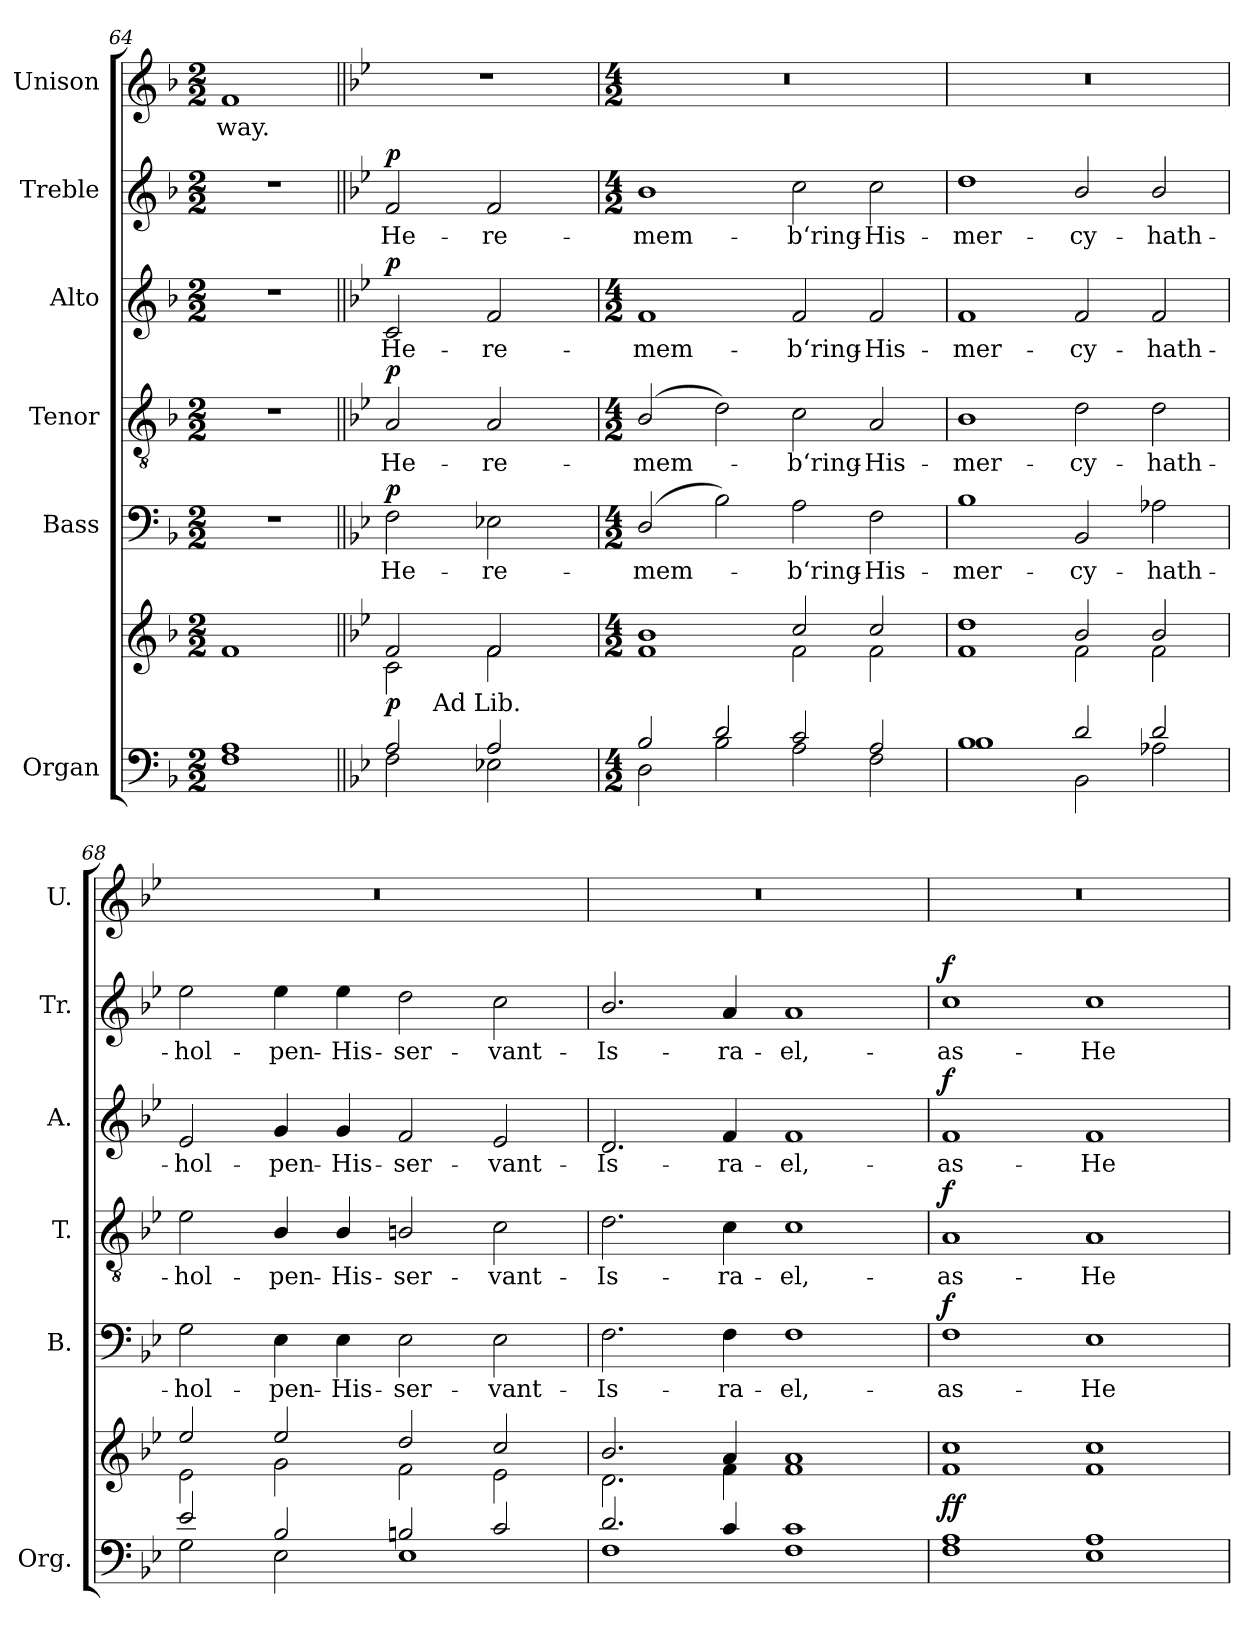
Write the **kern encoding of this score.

**kern	**kern	**dynam	**kern	**text	**dynam	**kern	**text	**dynam	**kern	**text	**dynam	**kern	**text	**dynam	**kern	**text
*part6	*part6	*part6	*part5	*part5	*part5	*part4	*part4	*part4	*part3	*part3	*part3	*part2	*part2	*part2	*part1	*part1
*staff7	*staff6	*staff6/7	*staff5	*staff5	*staff5	*staff4	*staff4	*staff4	*staff3	*staff3	*staff3	*staff2	*staff2	*staff2	*staff1	*staff1
*I"Organ	*	*	*I"Bass	*	*	*I"Tenor	*	*	*I"Alto	*	*	*I"Treble	*	*	*I"Unison	*
*I'Org.	*	*	*I'B.	*	*	*I'T.	*	*	*I'A.	*	*	*I'Tr.	*	*	*I'U.	*
*clefF4	*clefG2	*	*clefF4	*	*	*clefGv2	*	*	*clefG2	*	*	*clefG2	*	*	*clefG2	*
*	*	*	*	*	*	*ITrd7c12	*	*	*	*	*	*	*	*	*	*
*k[b-]	*k[b-]	*	*k[b-]	*	*	*k[b-]	*	*	*k[b-]	*	*	*k[b-]	*	*	*k[b-]	*
*F:	*F:	*	*F:	*	*	*F:	*	*	*F:	*	*	*F:	*	*	*F:	*
*M2/2	*M2/2	*	*M2/2	*	*	*M2/2	*	*	*M2/2	*	*	*M2/2	*	*	*M2/2	*
=64	=64	=64	=64	=64	=64	=64	=64	=64	=64	=64	=64	=64	=64	=64	=64	=64
*^	*	*	*	*	*	*	*	*	*	*	*	*	*	*	*	*
!	!	!	!	!	!	!	!	!	!	!	!	!	!	!	!	!	!LO:LY:b:color=#000000
1Ai	1Fi	1fi	.	1r	.	.	1r	.	.	1r	.	.	1r	.	.	1fi	-way.-
*v	*v	*	*	*	*	*	*	*	*	*	*	*	*	*	*	*	*
!!LO:PB:g=z
=65||	=65||	=65||	=65||	=65||	=65||	=65||	=65||	=65||	=65||	=65||	=65||	=65||	=65||	=65||	=65||	=65||
*k[b-e-]	*k[b-e-]	*	*k[b-e-]	*	*	*k[b-e-]	*	*	*k[b-e-]	*	*	*k[b-e-]	*	*	*k[b-e-]	*
*B-:	*B-:	*	*B-:	*	*	*B-:	*	*	*B-:	*	*	*B-:	*	*	*B-:	*
*^	*^	*	*	*	*	*	*	*	*	*	*	*	*	*	*	*
!	!	!	!	!	!	!LO:LY:b:color=#000000	!	!	!	!	!	!	!	!	!	!	!	!
!	!	!	!	!	!	!	!	!	!LO:LY:b:color=#000000	!	!	!	!	!	!	!	!	!
!	!	!	!	!	!	!	!	!	!	!	!	!LO:LY:b:color=#000000	!	!	!	!	!	!
!	!	!	!	!	!	!	!	!	!	!	!	!	!	!	!LO:LY:b:color=#000000	!	!	!
*	*^	*	*	*	*	*	*	*	*	*	*	*	*	*	*	*	*	*
2Ai/	2Fi\	8..ryy	2fi/	2ci\	p	2Fi\	-He-	p	2AAi/	-He-	p	2ci/	-He-	p	2fi/	-He-	p	1r	.
!	!	!LO:TX:a:t=Ad Lib.	!	!	!	!	!	!	!	!	!	!	!	!	!	!	!	!	!
.	.	2ryy	.	.	.	.	.	.	.	.	.	.	.	.	.	.	.	.	.
!	!	!	!	!	!	!	!LO:LY:b:color=#000000	!	!	!	!	!	!	!	!	!	!	!	!
!	!	!	!	!	!	!	!	!	!	!LO:LY:b:color=#000000	!	!	!	!	!	!	!	!	!
!	!	!	!	!	!	!	!	!	!	!	!	!	!LO:LY:b:color=#000000	!	!	!	!	!	!
!	!	!	!	!	!	!	!	!	!	!	!	!	!	!	!	!LO:LY:b:color=#000000	!	!	!
2Ai/	2E-Xi\	.	2fi/	2fi\	.	2E-Xi\	-re-	.	2AAi/	-re-	.	2fi/	-re-	.	2fi/	-re-	.	.	.
.	.	4ryy	.	.	.	.	.	.	.	.	.	.	.	.	.	.	.	.	.
.	.	32ryy	.	.	.	.	.	.	.	.	.	.	.	.	.	.	.	.	.
*v	*v	*v	*	*	*	*	*	*	*	*	*	*	*	*	*	*	*	*	*
=66	=66	=66	=66	=66	=66	=66	=66	=66	=66	=66	=66	=66	=66	=66	=66	=66	=66
*M4/2	*M4/2	*	*	*M4/2	*	*	*M4/2	*	*	*M4/2	*	*	*M4/2	*	*	*M4/2	*
*^	*	*	*	*	*	*	*	*	*	*	*	*	*	*	*	*	*
*	*^	*	*	*	*	*	*	*	*	*	*	*	*	*	*	*	*	*
!	!	!	!	!	!	!	!LO:LY:b:color=#000000	!	!	!	!	!	!	!	!	!	!	!	!
*	*v	*v	*	*	*	*	*	*	*	*	*	*	*	*	*	*	*	*	*
*	*^	*	*	*	*	*	*	*	*	*	*	*	*	*	*	*	*	*
!	!	!	!	!	!	!	!	!	!	!LO:LY:b:color=#000000	!	!	!	!	!	!	!	!	!
*	*v	*v	*	*	*	*	*	*	*	*	*	*	*	*	*	*	*	*	*
*	*^	*	*	*	*	*	*	*	*	*	*	*	*	*	*	*	*	*
!	!	!	!	!	!	!	!	!	!	!	!	!	!LO:LY:b:color=#000000	!	!	!	!	!	!
*	*v	*v	*	*	*	*	*	*	*	*	*	*	*	*	*	*	*	*	*
*	*^	*	*	*	*	*	*	*	*	*	*	*	*	*	*	*	*	*
!	!	!	!	!	!	!	!	!	!	!	!	!	!	!	!	!LO:LY:b:color=#000000	!	!LO:N:vis=1	!
*	*v	*v	*	*	*	*	*	*	*	*	*	*	*	*	*	*	*	*	*
2B-i/	2Di\	1b-i	1fi	.	(2Di/	-mem-	.	(2BB-i/	-mem-	.	1fi	-mem-	.	1b-i	-mem-	.	0r	.
2di/	2B-i\	.	.	.	2B-i\)	.	.	2Di\)	.	.	.	.	.	.	.	.	.	.
!	!	!	!	!	!	!LO:LY:b:color=#000000	!	!	!	!	!	!	!	!	!	!	!	!
!	!	!	!	!	!	!	!	!	!LO:LY:b:color=#000000	!	!	!	!	!	!	!	!	!
!	!	!	!	!	!	!	!	!	!	!	!	!LO:LY:b:color=#000000	!	!	!	!	!	!
!	!	!	!	!	!	!	!	!	!	!	!	!	!	!	!LO:LY:b:color=#000000	!	!	!
2ci/	2Ai\	2cci/	2fi\	.	2Ai\	-b‘ring-	.	2Ci\	-b‘ring-	.	2fi/	-b‘ring-	.	2cci\	-b‘ring-	.	.	.
!	!	!	!	!	!	!LO:LY:b:color=#000000	!	!	!	!	!	!	!	!	!	!	!	!
!	!	!	!	!	!	!	!	!	!LO:LY:b:color=#000000	!	!	!	!	!	!	!	!	!
!	!	!	!	!	!	!	!	!	!	!	!	!LO:LY:b:color=#000000	!	!	!	!	!	!
!	!	!	!	!	!	!	!	!	!	!	!	!	!	!	!LO:LY:b:color=#000000	!	!	!
2Ai/	2Fi\	2cci/	2fi\	.	2Fi\	-His-	.	2AAi/	-His-	.	2fi/	-His-	.	2cci\	-His-	.	.	.
=67	=67	=67	=67	=67	=67	=67	=67	=67	=67	=67	=67	=67	=67	=67	=67	=67	=67	=67
!	!	!	!	!	!	!LO:LY:b:color=#000000	!	!	!	!	!	!	!	!	!	!	!	!
!	!	!	!	!	!	!	!	!	!LO:LY:b:color=#000000	!	!	!	!	!	!	!	!	!
!	!	!	!	!	!	!	!	!	!	!	!	!LO:LY:b:color=#000000	!	!	!	!	!	!
!	!	!	!	!	!	!	!	!	!	!	!	!	!	!	!LO:LY:b:color=#000000	!	!LO:N:vis=1	!
1B-i	1B-i	1ddi	1fi	.	1B-i	-mer-	.	1BB-i	-mer-	.	1fi	-mer-	.	1ddi	-mer-	.	0r	.
!	!	!	!	!	!	!LO:LY:b:color=#000000	!	!	!	!	!	!	!	!	!	!	!	!
!	!	!	!	!	!	!	!	!	!LO:LY:b:color=#000000	!	!	!	!	!	!	!	!	!
!	!	!	!	!	!	!	!	!	!	!	!	!LO:LY:b:color=#000000	!	!	!	!	!	!
!	!	!	!	!	!	!	!	!	!	!	!	!	!	!	!LO:LY:b:color=#000000	!	!	!
2di/	2BB-i\	2b-i/	2fi\	.	2BB-i/	-cy-	.	2Di\	-cy-	.	2fi/	-cy-	.	2b-i/	-cy-	.	.	.
!	!	!	!	!	!	!LO:LY:b:color=#000000	!	!	!	!	!	!	!	!	!	!	!	!
!	!	!	!	!	!	!	!	!	!LO:LY:b:color=#000000	!	!	!	!	!	!	!	!	!
!	!	!	!	!	!	!	!	!	!	!	!	!LO:LY:b:color=#000000	!	!	!	!	!	!
!	!	!	!	!	!	!	!	!	!	!	!	!	!	!	!LO:LY:b:color=#000000	!	!	!
2di/	2A-Xi\	2b-i/	2fi\	.	2A-Xi\	-hath-	.	2Di\	-hath-	.	2fi/	-hath-	.	2b-i/	-hath-	.	.	.
=68	=68	=68	=68	=68	=68	=68	=68	=68	=68	=68	=68	=68	=68	=68	=68	=68	=68	=68
!	!	!	!	!	!	!LO:LY:b:color=#000000	!	!	!	!	!	!	!	!	!	!	!	!
!	!	!	!	!	!	!	!	!	!LO:LY:b:color=#000000	!	!	!	!	!	!	!	!	!
!	!	!	!	!	!	!	!	!	!	!	!	!LO:LY:b:color=#000000	!	!	!	!	!	!
!	!	!	!	!	!	!	!	!	!	!	!	!	!	!	!LO:LY:b:color=#000000	!	!LO:N:vis=1	!
2e-i/	2Gi\	2ee-i/	2e-i\	.	2Gi\	-hol-	.	2E-i\	-hol-	.	2e-i/	-hol-	.	2ee-i\	-hol-	.	0r	.
!	!	!	!	!	!	!LO:LY:b:color=#000000	!	!	!	!	!	!	!	!	!	!	!	!
!	!	!	!	!	!	!	!	!	!LO:LY:b:color=#000000	!	!	!	!	!	!	!	!	!
!	!	!	!	!	!	!	!	!	!	!	!	!LO:LY:b:color=#000000	!	!	!	!	!	!
!	!	!	!	!	!	!	!	!	!	!	!	!	!	!	!LO:LY:b:color=#000000	!	!	!
2B-i/	2E-i\	2ee-i/	2gi\	.	4E-i\	-pen-	.	4BB-i/	-pen-	.	4gi/	-pen-	.	4ee-i\	-pen-	.	.	.
!	!	!	!	!	!	!LO:LY:b:color=#000000	!	!	!	!	!	!	!	!	!	!	!	!
!	!	!	!	!	!	!	!	!	!LO:LY:b:color=#000000	!	!	!	!	!	!	!	!	!
!	!	!	!	!	!	!	!	!	!	!	!	!LO:LY:b:color=#000000	!	!	!	!	!	!
!	!	!	!	!	!	!	!	!	!	!	!	!	!	!	!LO:LY:b:color=#000000	!	!	!
.	.	.	.	.	4E-i\	-His-	.	4BB-i/	-His-	.	4gi/	-His-	.	4ee-i\	-His-	.	.	.
!	!	!	!	!	!	!LO:LY:b:color=#000000	!	!	!	!	!	!	!	!	!	!	!	!
!	!	!	!	!	!	!	!	!	!LO:LY:b:color=#000000	!	!	!	!	!	!	!	!	!
!	!	!	!	!	!	!	!	!	!	!	!	!LO:LY:b:color=#000000	!	!	!	!	!	!
!	!	!	!	!	!	!	!	!	!	!	!	!	!	!	!LO:LY:b:color=#000000	!	!	!
2Bni/	1E-i	2ddi/	2fi\	.	2E-i\	-ser-	.	2BBni/	-ser-	.	2fi/	-ser-	.	2ddi\	-ser-	.	.	.
!	!	!	!	!	!	!LO:LY:b:color=#000000	!	!	!	!	!	!	!	!	!	!	!	!
!	!	!	!	!	!	!	!	!	!LO:LY:b:color=#000000	!	!	!	!	!	!	!	!	!
!	!	!	!	!	!	!	!	!	!	!	!	!LO:LY:b:color=#000000	!	!	!	!	!	!
!	!	!	!	!	!	!	!	!	!	!	!	!	!	!	!LO:LY:b:color=#000000	!	!	!
2ci/	.	2cci/	2e-i\	.	2E-i\	-vant-	.	2Ci\	-vant-	.	2e-i/	-vant-	.	2cci\	-vant-	.	.	.
=69	=69	=69	=69	=69	=69	=69	=69	=69	=69	=69	=69	=69	=69	=69	=69	=69	=69	=69
!	!	!	!	!	!	!LO:LY:b:color=#000000	!	!	!	!	!	!	!	!	!	!	!	!
!	!	!	!	!	!	!	!	!	!LO:LY:b:color=#000000	!	!	!	!	!	!	!	!	!
!	!	!	!	!	!	!	!	!	!	!	!	!LO:LY:b:color=#000000	!	!	!	!	!	!
!	!	!	!	!	!	!	!	!	!	!	!	!	!	!	!LO:LY:b:color=#000000	!	!LO:N:vis=1	!
2.di/	1Fi	2.b-i/	2.di\	.	2.Fi\	-Is-	.	2.Di\	-Is-	.	2.di/	-Is-	.	2.b-i/	-Is-	.	0r	.
!	!	!	!	!	!	!LO:LY:b:color=#000000	!	!	!	!	!	!	!	!	!	!	!	!
!	!	!	!	!	!	!	!	!	!LO:LY:b:color=#000000	!	!	!	!	!	!	!	!	!
!	!	!	!	!	!	!	!	!	!	!	!	!LO:LY:b:color=#000000	!	!	!	!	!	!
!	!	!	!	!	!	!	!	!	!	!	!	!	!	!	!LO:LY:b:color=#000000	!	!	!
4ci/	.	4ai/	4fi\	.	4Fi\	-ra-	.	4Ci\	-ra-	.	4fi/	-ra-	.	4ai/	-ra-	.	.	.
!	!	!	!	!	!	!LO:LY:b:color=#000000	!	!	!	!	!	!	!	!	!	!	!	!
!	!	!	!	!	!	!	!	!	!LO:LY:b:color=#000000	!	!	!	!	!	!	!	!	!
!	!	!	!	!	!	!	!	!	!	!	!	!LO:LY:b:color=#000000	!	!	!	!	!	!
!	!	!	!	!	!	!	!	!	!	!	!	!	!	!	!LO:LY:b:color=#000000	!	!	!
1ci	1Fi	1ai	1fi	.	1Fi	-el,-	.	1Ci	-el,-	.	1fi	-el,-	.	1ai	-el,-	.	.	.
=70	=70	=70	=70	=70	=70	=70	=70	=70	=70	=70	=70	=70	=70	=70	=70	=70	=70	=70
!	!	!	!	!	!	!LO:LY:b:color=#000000	!	!	!	!	!	!	!	!	!	!	!	!
!	!	!	!	!	!	!	!	!	!LO:LY:b:color=#000000	!	!	!	!	!	!	!	!	!
!	!	!	!	!	!	!	!	!	!	!	!	!LO:LY:b:color=#000000	!	!	!	!	!	!
!	!	!	!	!	!	!	!	!	!	!	!	!	!	!	!LO:LY:b:color=#000000	!	!LO:N:vis=1	!
1Ai	1Fi	1cci	1fi	f f	1Fi	-as-	f	1AAi	-as-	f	1fi	-as-	f	1cci	-as-	f	0r	.
!	!	!	!	!	!	!LO:LY:b:color=#000000	!	!	!	!	!	!	!	!	!	!	!	!
!	!	!	!	!	!	!	!	!	!LO:LY:b:color=#000000	!	!	!	!	!	!	!	!	!
!	!	!	!	!	!	!	!	!	!	!	!	!LO:LY:b:color=#000000	!	!	!	!	!	!
!	!	!	!	!	!	!	!	!	!	!	!	!	!	!	!LO:LY:b:color=#000000	!	!	!
1Ai	1E-i	1cci	1fi	.	1E-i	-He-	.	1AAi	-He-	.	1fi	-He-	.	1cci	-He-	.	.	.
*v	*v	*	*	*	*	*	*	*	*	*	*	*	*	*	*	*	*	*
*	*v	*v	*	*	*	*	*	*	*	*	*	*	*	*	*	*	*
=	=	=	=	=	=	=	=	=	=	=	=	=	=	=	=	=
*-	*-	*-	*-	*-	*-	*-	*-	*-	*-	*-	*-	*-	*-	*-	*-	*-
